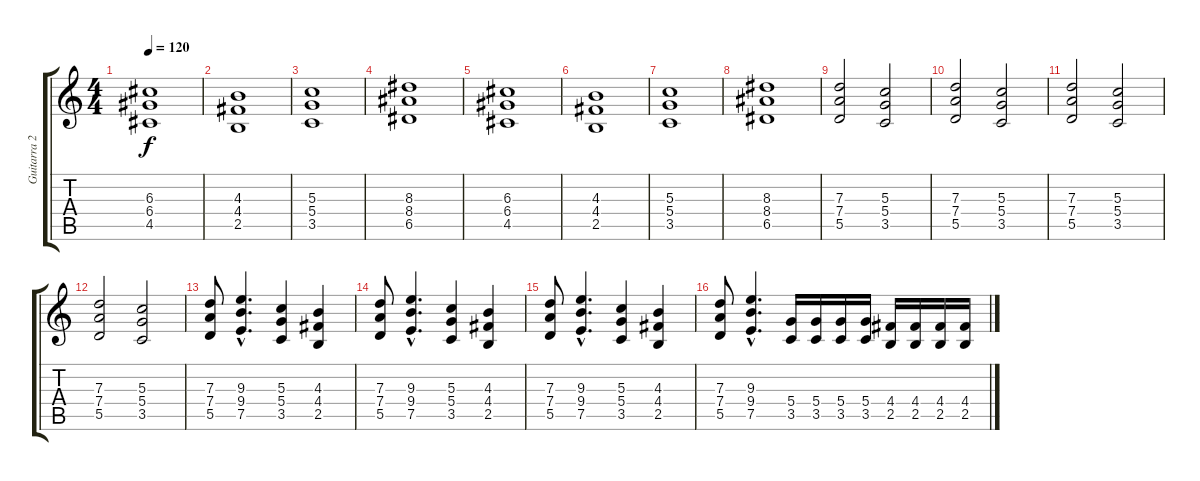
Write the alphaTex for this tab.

\track ("Guitarra 2" "Guitarra 2") {instrument distortionguitar}
\staff {score tabs}
\tuning (E4 B3 G3 D3 A2 E2) {hide}
\ts (4 4)
\tempo 120
\clef g2
\ks c
(6.3 6.4 4.5).1{dy f} |
(4.3 4.4 2.5).1 |
(5.3 5.4 3.5).1 |
(8.3 8.4 6.5).1 |
(6.3 6.4 4.5).1 |
(4.3 4.4 2.5).1 |
(5.3 5.4 3.5).1 |
(8.3 8.4 6.5).1 |
(7.3 7.4 5.5).2 (5.3 5.4 3.5).2 |
(7.3 7.4 5.5).2 (5.3 5.4 3.5).2 |
(7.3 7.4 5.5).2 (5.3 5.4 3.5).2 |
(7.3 7.4 5.5).2 (5.3 5.4 3.5).2 |
(7.3 7.4 5.5).8 (9.3{hac} 9.4{hac} 7.5{hac}).4{d} (5.3 5.4 3.5).4 (4.3 4.4 2.5).4 |
(7.3 7.4 5.5).8 (9.3{hac} 9.4{hac} 7.5{hac}).4{d} (5.3 5.4 3.5).4 (4.3 4.4 2.5).4 |
(7.3 7.4 5.5).8 (9.3{hac} 9.4{hac} 7.5{hac}).4{d} (5.3 5.4 3.5).4 (4.3 4.4 2.5).4 |
(7.3 7.4 5.5).8 (9.3{hac} 9.4{hac} 7.5{hac}).4{d} (5.4 3.5).16 (5.4 3.5).16 (5.4 3.5).16 (5.4 3.5).16 (4.4 2.5).16 (4.4 2.5).16 (4.4 2.5).16 (4.4 2.5).16
